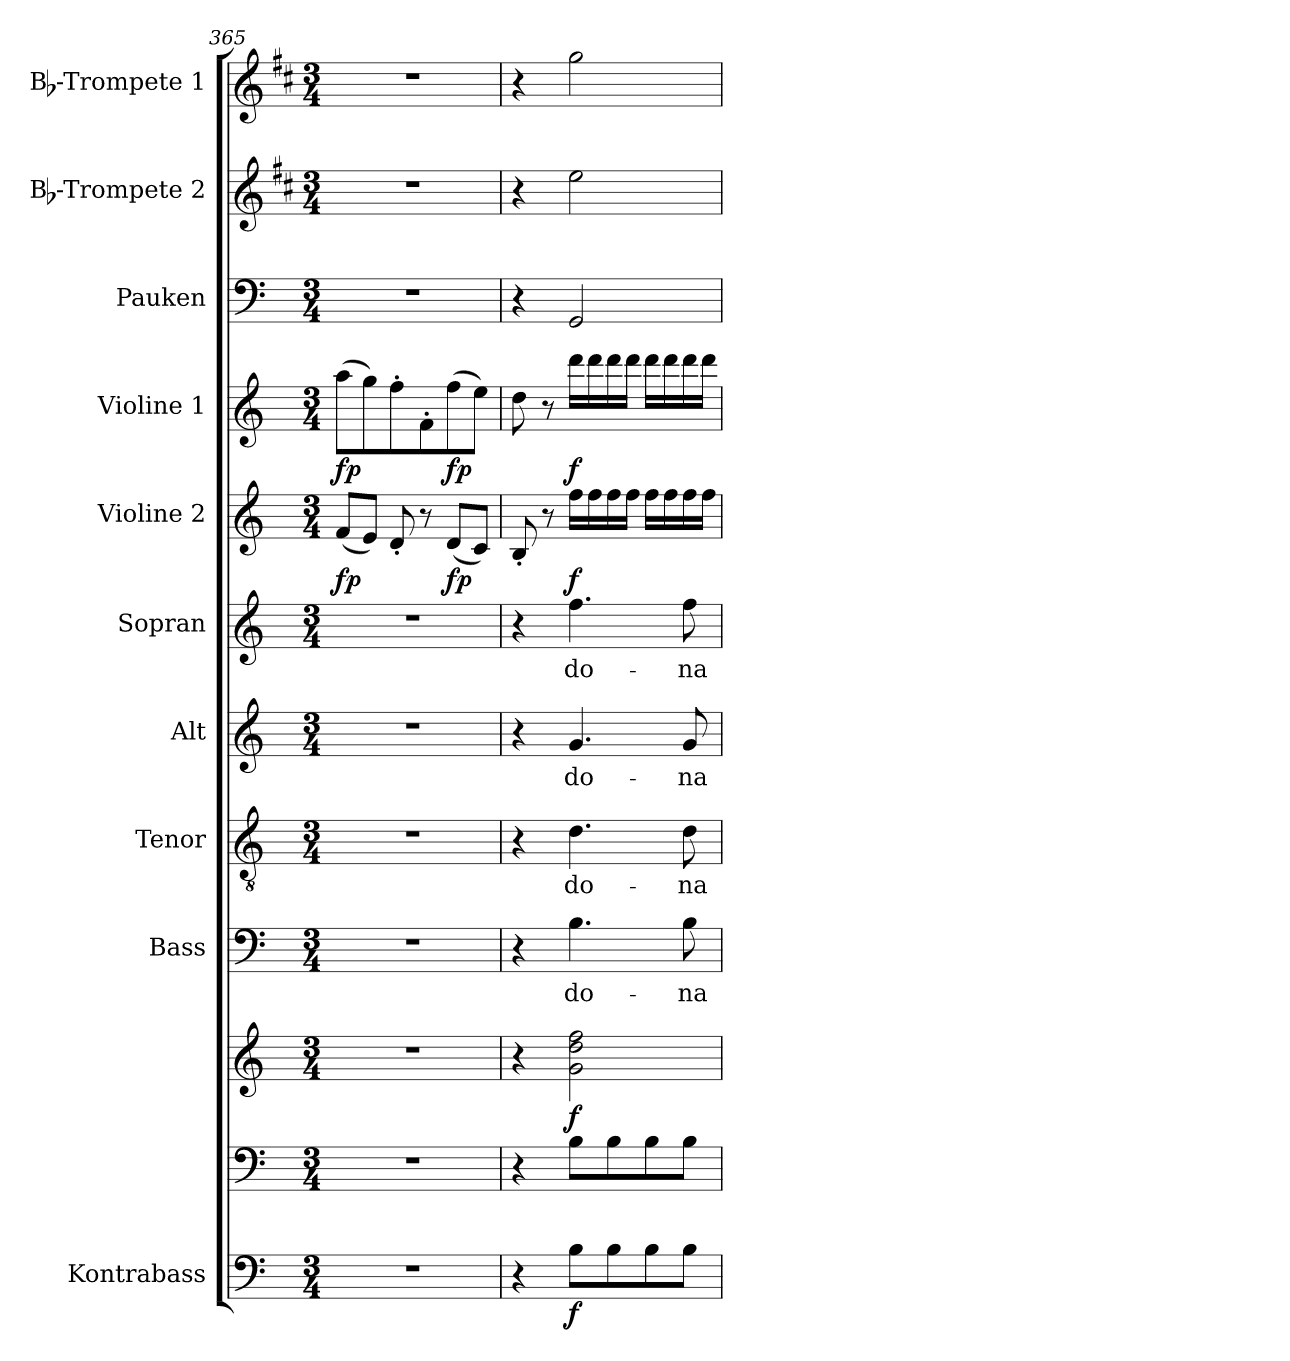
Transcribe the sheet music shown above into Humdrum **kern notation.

**kern	**dynam	**kern	**kern	**dynam	**kern	**text	**kern	**text	**kern	**text	**kern	**text	**kern	**dynam	**kern	**dynam	**kern	**kern	**kern
*part11	*part11	*part10	*part10	*part10	*part9	*part9	*part8	*part8	*part7	*part7	*part6	*part6	*part5	*part5	*part4	*part4	*part3	*part2	*part1
*staff12	*staff12	*staff11	*staff10	*staff10/11	*staff9	*staff9	*staff8	*staff8	*staff7	*staff7	*staff6	*staff6	*staff5	*staff5	*staff4	*staff4	*staff3	*staff2	*staff1
*I"Kontrabass	*	*	*	*	*I"Bass	*	*I"Tenor	*	*I"Alt	*	*I"Sopran	*	*I"Violine 2	*	*I"Violine 1	*	*I"Pauken	*I"Bb-Trompete 2	*I"Bb-Trompete 1
*I'Kb.	*	*	*	*	*I'B.	*	*I'T.	*	*I'A.	*	*I'S.	*	*I'Vl. 2	*	*I'Vl. 1	*	*I'Pk.	*I'Bb Trp. 2	*I'Bb Trp. 1
*clefF4	*	*clefF4	*clefG2	*	*clefF4	*	*clefGv2	*	*clefG2	*	*clefG2	*	*clefG2	*	*clefG2	*	*clefF4	*clefG2	*clefG2
*ITrd7c12	*	*	*	*	*	*	*	*	*	*	*	*	*	*	*	*	*	*ITrd1c2	*ITrd1c2
*k[]	*	*k[]	*k[]	*	*k[]	*	*k[]	*	*k[]	*	*k[]	*	*k[]	*	*k[]	*	*k[]	*k[]	*k[]
*C:	*	*C:	*C:	*	*C:	*	*C:	*	*C:	*	*C:	*	*C:	*	*C:	*	*C:	*C:	*C:
*M3/4	*	*M3/4	*M3/4	*	*M3/4	*	*M3/4	*	*M3/4	*	*M3/4	*	*M3/4	*	*M3/4	*	*M3/4	*M3/4	*M3/4
=365	=365	=365	=365	=365	=365	=365	=365	=365	=365	=365	=365	=365	=365	=365	=365	=365	=365	=365	=365
!	!	!	!	!	!	!	!	!	!	!	!	!	!	!LO:DY:b	!	!LO:DY:b	!	!	!
2.r	.	2.r	2.r	.	2.r	.	2.r	.	2.r	.	2.r	.	(<8f/L	fp	(>8aa\L	fp	2.r	2.r	2.r
.	.	.	.	.	.	.	.	.	.	.	.	.	8e/J)	.	8gg\)	.	.	.	.
.	.	.	.	.	.	.	.	.	.	.	.	.	8d'</	.	8ff'>\	.	.	.	.
.	.	.	.	.	.	.	.	.	.	.	.	.	8r	.	8f'>\	.	.	.	.
!	!	!	!	!	!	!	!	!	!	!	!	!	!	!LO:DY:b	!	!LO:DY:b	!	!	!
.	.	.	.	.	.	.	.	.	.	.	.	.	(<8d/L	fp	(>8ff\	fp	.	.	.
.	.	.	.	.	.	.	.	.	.	.	.	.	8c/J)	.	8ee\J)	.	.	.	.
=366	=366	=366	=366	=366	=366	=366	=366	=366	=366	=366	=366	=366	=366	=366	=366	=366	=366	=366	=366
4r	.	4r	4r	.	4r	.	4r	.	4r	.	4r	.	8B'</	.	8dd\	.	4r	4r	4r
.	.	.	.	.	.	.	.	.	.	.	.	.	8r	.	8r	.	.	.	.
!	!LO:DY:b	!	!	!LO:DY:b	!	!LO:LY:b	!	!LO:LY:b	!	!LO:LY:b	!	!LO:LY:b	!	!LO:DY:b	!	!LO:DY:b	!	!	!
8BB\L	f	8B\L	2g\ 2dd\ 2ff\	f	4.B\	do-	4.d\	do-	4.g/	do-	4.ff\	do-	16ff\LL	f	16ddd\LL	f	2GG/	2dd\	2ff\
.	.	.	.	.	.	.	.	.	.	.	.	.	16ff\	.	16ddd\	.	.	.	.
8BB\	.	8B\	.	.	.	.	.	.	.	.	.	.	16ff\	.	16ddd\	.	.	.	.
.	.	.	.	.	.	.	.	.	.	.	.	.	16ff\JJ	.	16ddd\JJ	.	.	.	.
8BB\	.	8B\	.	.	.	.	.	.	.	.	.	.	16ff\LL	.	16ddd\LL	.	.	.	.
.	.	.	.	.	.	.	.	.	.	.	.	.	16ff\	.	16ddd\	.	.	.	.
!	!	!	!	!	!	!LO:LY:b	!	!LO:LY:b	!	!LO:LY:b	!	!LO:LY:b	!	!	!	!	!	!	!
8BB\J	.	8B\J	.	.	8B\	-na	8d\	-na	8g/	-na	8ff\	-na	16ff\	.	16ddd\	.	.	.	.
.	.	.	.	.	.	.	.	.	.	.	.	.	16ff\JJ	.	16ddd\JJ	.	.	.	.
=	=	=	=	=	=	=	=	=	=	=	=	=	=	=	=	=	=	=	=
*-	*-	*-	*-	*-	*-	*-	*-	*-	*-	*-	*-	*-	*-	*-	*-	*-	*-	*-	*-
